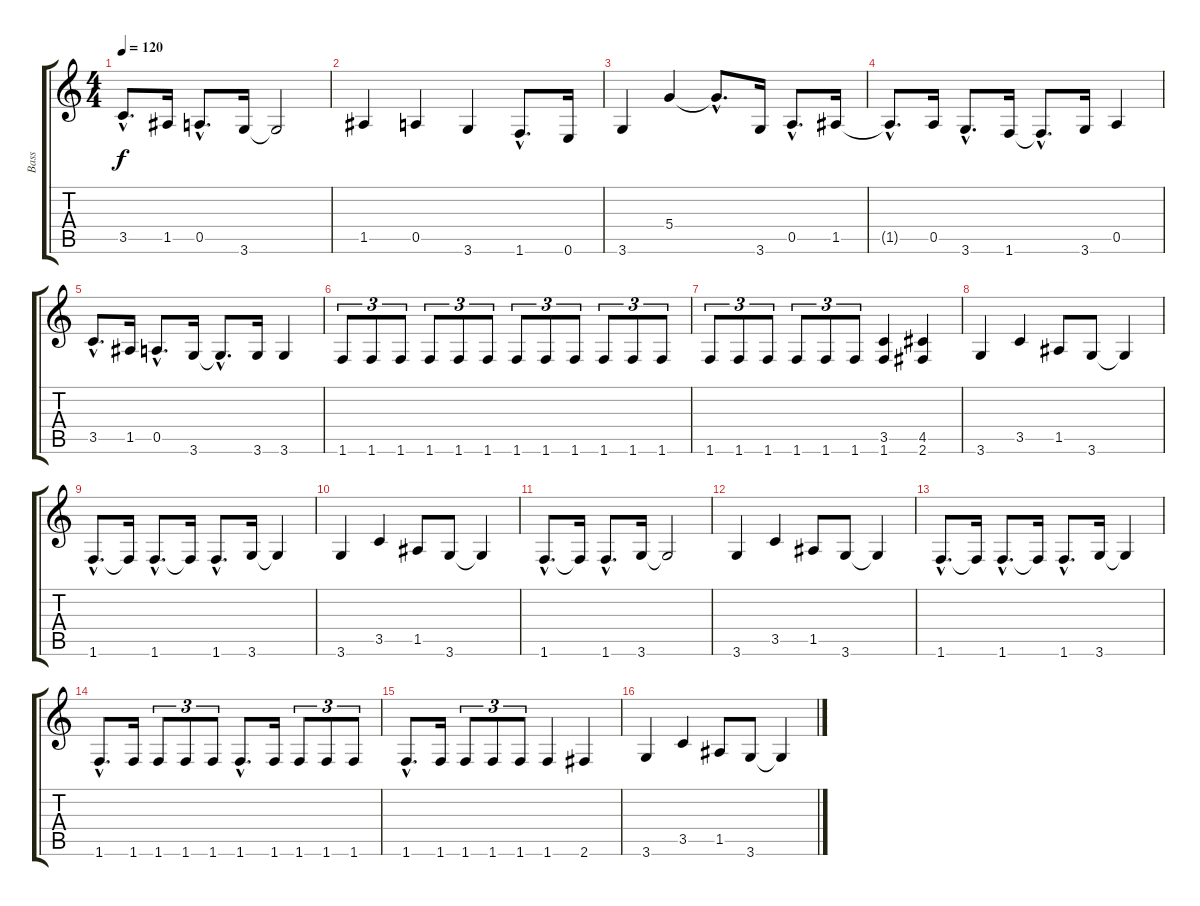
\track ("Bass" "Bass") {instrument electricbassfinger}
\staff {score tabs}
\tuning (E4 B3 G3 D3 A2 E2) {hide}
\ts (4 4)
\tempo 120
\clef g2
\ks c
3.5{hac}.8{d dy f} 1.5.16 0.5{hac}.8{d} 3.6.16 3.6{t}.2 |
1.5.4 0.5.4 3.6.4 1.6{hac}.8{d} 0.6.16 |
3.6.4 5.4.4 5.4{hac t}.8{d} 3.6.16 0.5{hac}.8{d} 1.5.16 |
1.5{hac t}.8{d} 0.5.16 3.6{hac}.8{d} 1.6.16 1.6{hac t}.8{d} 3.6.16 0.5.4 |
3.5{hac}.8{d} 1.5.16 0.5{hac}.8{d} 3.6.16 3.6{hac t}.8{d} 3.6.16 3.6.4 |
1.6.8{tu (3 2)} 1.6.8{tu (3 2)} 1.6.8{tu (3 2)} 1.6.8{tu (3 2)} 1.6.8{tu (3 2)} 1.6.8{tu (3 2)} 1.6.8{tu (3 2)} 1.6.8{tu (3 2)} 1.6.8{tu (3 2)} 1.6.8{tu (3 2)} 1.6.8{tu (3 2)} 1.6.8{tu (3 2)} |
1.6.8{tu (3 2)} 1.6.8{tu (3 2)} 1.6.8{tu (3 2)} 1.6.8{tu (3 2)} 1.6.8{tu (3 2)} 1.6.8{tu (3 2)} (3.5 1.6).4 (4.5 2.6).4 |
3.6.4 3.5.4 1.5.8 3.6.8 3.6{t}.4 |
1.6{hac}.8{d} 1.6{t}.16 1.6{hac}.8{d} 1.6{t}.16 1.6{hac}.8{d} 3.6.16 3.6{t}.4 |
3.6.4 3.5.4 1.5.8 3.6.8 3.6{t}.4 |
1.6{hac}.8{d} 1.6{t}.16 1.6{hac}.8{d} 3.6.16 3.6{t}.2 |
3.6.4 3.5.4 1.5.8 3.6.8 3.6{t}.4 |
1.6{hac}.8{d} 1.6{t}.16 1.6{hac}.8{d} 1.6{t}.16 1.6{hac}.8{d} 3.6.16 3.6{t}.4 |
1.6{hac}.8{d} 1.6.16 1.6.8{tu (3 2)} 1.6.8{tu (3 2)} 1.6.8{tu (3 2)} 1.6{hac}.8{d} 1.6.16 1.6.8{tu (3 2)} 1.6.8{tu (3 2)} 1.6.8{tu (3 2)} |
1.6{hac}.8{d} 1.6.16 1.6.8{tu (3 2)} 1.6.8{tu (3 2)} 1.6.8{tu (3 2)} 1.6.4 2.6.4 |
3.6.4 3.5.4 1.5.8 3.6.8 3.6{t}.4
